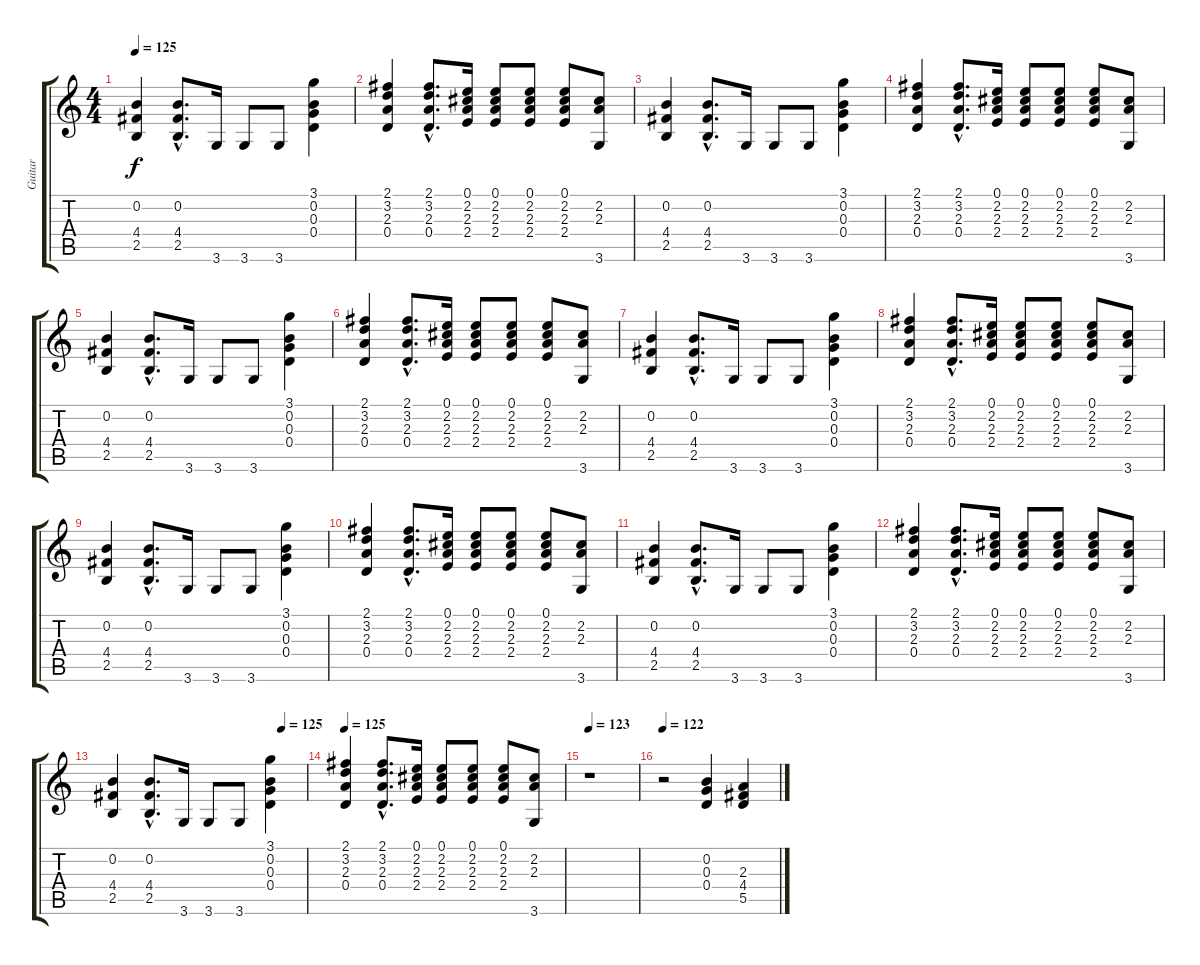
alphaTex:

\track ("Guitar" "Guitar") {instrument overdrivenguitar}
\staff {score tabs}
\tuning (E4 B3 G3 D3 A2 E2) {hide}
\ts (4 4)
\tempo 125
\clef g2
\ks c
(0.2 4.4 2.5).4{dy f} (0.2{hac} 4.4{hac} 2.5{hac}).8{d} 3.6.16 3.6.8 3.6.8 (3.1 0.2 0.3 0.4).4 |
(2.1 3.2 2.3 0.4).4 (2.1{hac} 3.2{hac} 2.3{hac} 0.4{hac}).8{d} (0.1 2.2 2.3 2.4).16 (0.1 2.2 2.3 2.4).8 (0.1 2.2 2.3 2.4).8 (0.1 2.2 2.3 2.4).8 (2.2 2.3 3.6).8 |
(0.2 4.4 2.5).4 (0.2{hac} 4.4{hac} 2.5{hac}).8{d} 3.6.16 3.6.8 3.6.8 (3.1 0.2 0.3 0.4).4 |
(2.1 3.2 2.3 0.4).4 (2.1{hac} 3.2{hac} 2.3{hac} 0.4{hac}).8{d} (0.1 2.2 2.3 2.4).16 (0.1 2.2 2.3 2.4).8 (0.1 2.2 2.3 2.4).8 (0.1 2.2 2.3 2.4).8 (2.2 2.3 3.6).8 |
(0.2 4.4 2.5).4 (0.2{hac} 4.4{hac} 2.5{hac}).8{d} 3.6.16 3.6.8 3.6.8 (3.1 0.2 0.3 0.4).4 |
(2.1 3.2 2.3 0.4).4 (2.1{hac} 3.2{hac} 2.3{hac} 0.4{hac}).8{d} (0.1 2.2 2.3 2.4).16 (0.1 2.2 2.3 2.4).8 (0.1 2.2 2.3 2.4).8 (0.1 2.2 2.3 2.4).8 (2.2 2.3 3.6).8 |
(0.2 4.4 2.5).4 (0.2{hac} 4.4{hac} 2.5{hac}).8{d} 3.6.16 3.6.8 3.6.8 (3.1 0.2 0.3 0.4).4 |
(2.1 3.2 2.3 0.4).4 (2.1{hac} 3.2{hac} 2.3{hac} 0.4{hac}).8{d} (0.1 2.2 2.3 2.4).16 (0.1 2.2 2.3 2.4).8 (0.1 2.2 2.3 2.4).8 (0.1 2.2 2.3 2.4).8 (2.2 2.3 3.6).8 |
(0.2 4.4 2.5).4 (0.2{hac} 4.4{hac} 2.5{hac}).8{d} 3.6.16 3.6.8 3.6.8 (3.1 0.2 0.3 0.4).4 |
(2.1 3.2 2.3 0.4).4 (2.1{hac} 3.2{hac} 2.3{hac} 0.4{hac}).8{d} (0.1 2.2 2.3 2.4).16 (0.1 2.2 2.3 2.4).8 (0.1 2.2 2.3 2.4).8 (0.1 2.2 2.3 2.4).8 (2.2 2.3 3.6).8 |
(0.2 4.4 2.5).4 (0.2{hac} 4.4{hac} 2.5{hac}).8{d} 3.6.16 3.6.8 3.6.8 (3.1 0.2 0.3 0.4).4 |
(2.1 3.2 2.3 0.4).4 (2.1{hac} 3.2{hac} 2.3{hac} 0.4{hac}).8{d} (0.1 2.2 2.3 2.4).16 (0.1 2.2 2.3 2.4).8 (0.1 2.2 2.3 2.4).8 (0.1 2.2 2.3 2.4).8 (2.2 2.3 3.6).8 |
\tempo (125 0.875)
(0.2 4.4 2.5).4 (0.2{hac} 4.4{hac} 2.5{hac}).8{d} 3.6.16 3.6.8 3.6.8 (3.1 0.2 0.3 0.4).4 |
\tempo 125
(2.1 3.2 2.3 0.4).4 (2.1{hac} 3.2{hac} 2.3{hac} 0.4{hac}).8{d} (0.1 2.2 2.3 2.4).16 (0.1 2.2 2.3 2.4).8 (0.1 2.2 2.3 2.4).8 (0.1 2.2 2.3 2.4).8 (2.2 2.3 3.6).8 |
\tempo 123
r.1 |
\tempo 122
r.2 (0.2 0.3 0.4).4 (2.3 4.4 5.5).4
